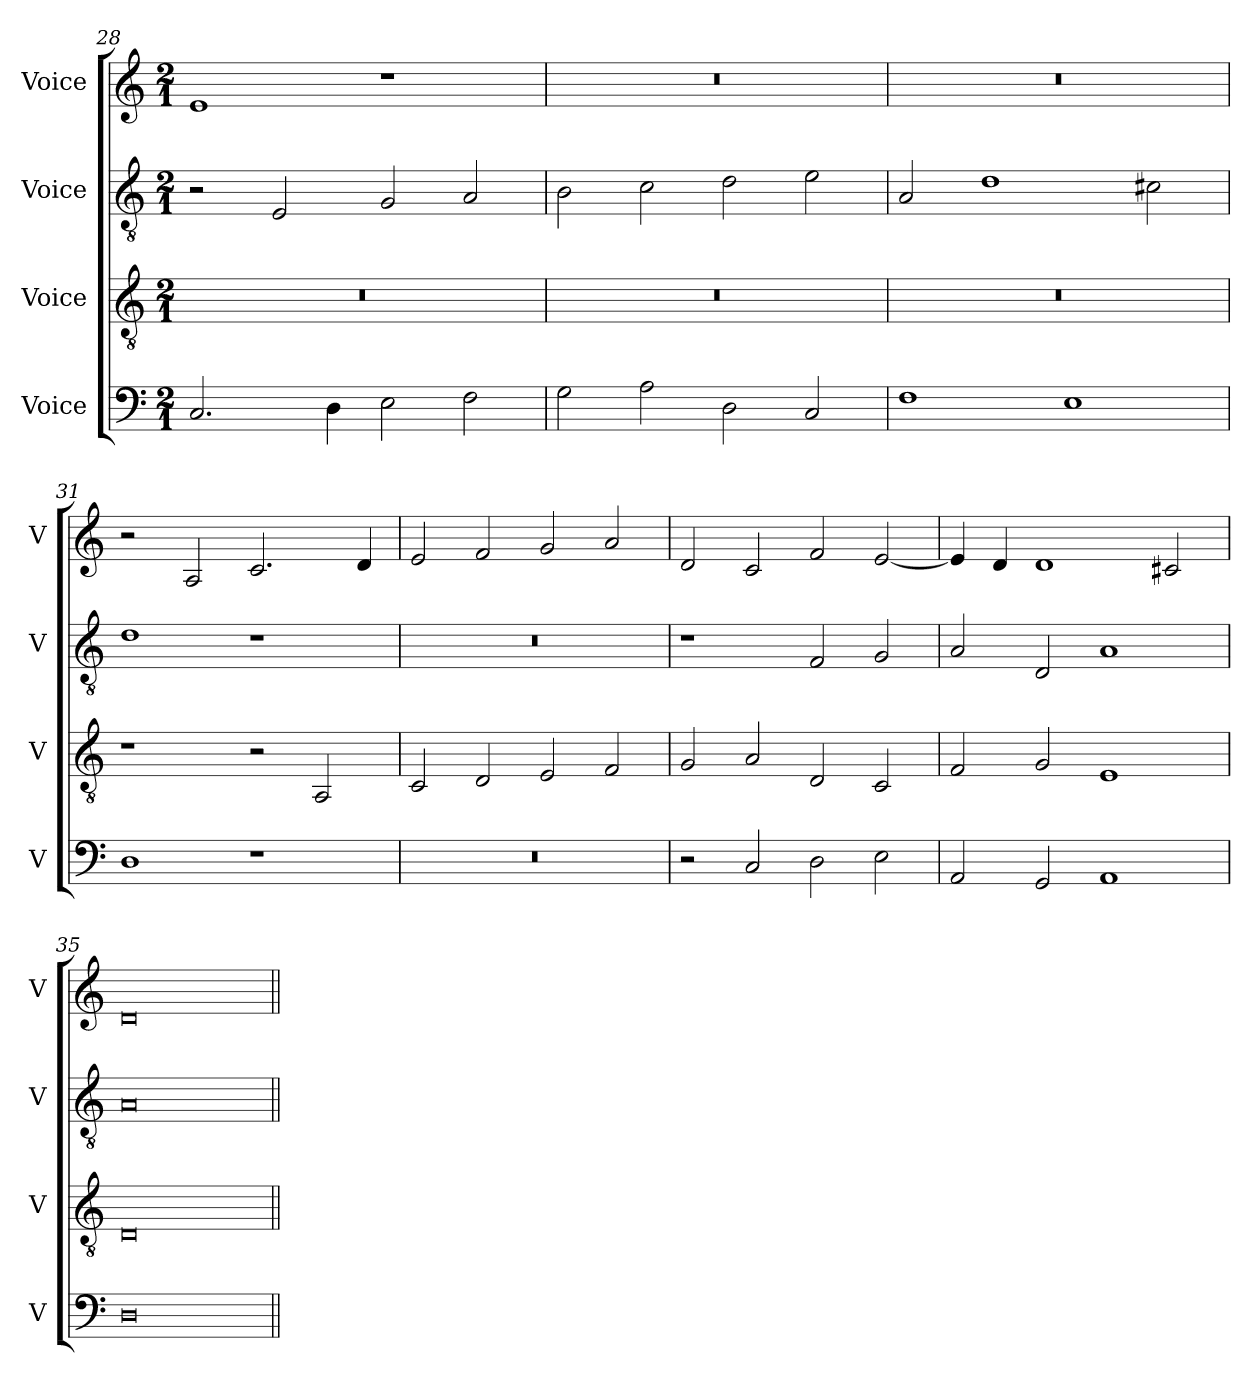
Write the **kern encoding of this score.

**kern	**kern	**kern	**kern
*part4	*part3	*part2	*part1
*staff4	*staff3	*staff2	*staff1
*I"Voice	*I"Voice	*I"Voice	*I"Voice
*I'V	*I'V	*I'V	*I'V
*clefF4	*clefGv2	*clefGv2	*clefG2
*k[]	*k[]	*k[]	*k[]
*M2/1	*M2/1	*M2/1	*M2/1
=28	=28	=28	=28
2.C/	0r	2r	1e
.	.	2E/	.
4D\	.	.	.
2E\	.	2G/	1r
2F\	.	2A/	.
=29	=29	=29	=29
2G\	0r	2B\	0r
2A\	.	2c\	.
2D\	.	2d\	.
2C/	.	2e\	.
=30	=30	=30	=30
1F	0r	2A/	0r
.	.	1d	.
1E	.	.	.
.	.	2c#X\	.
!!LO:LB:g=z
=31	=31	=31	=31
1D	1r	1d	2r
.	.	.	2A/
1r	2r	1r	2.c/
.	2AA/	.	.
.	.	.	4d/
=32	=32	=32	=32
0r	2C/	0r	2e/
.	2D/	.	2f/
.	2E/	.	2g/
.	2F/	.	2a/
=33	=33	=33	=33
2r	2G/	1r	2d/
2C/	2A/	.	2c/
2D\	2D/	2F/	2f/
2E\	2C/	2G/	[2e/
=34	=34	=34	=34
2AA/	2F/	2A/	4e/]
.	.	.	4d/
2GG/	2G/	2D/	1d
1AA	1E	1A	.
.	.	.	2c#X/
!!LO:LB:g=z
=35	=35	=35	=35
0D	0D	0A	0d
=||	=||	=||	=||
*-	*-	*-	*-
